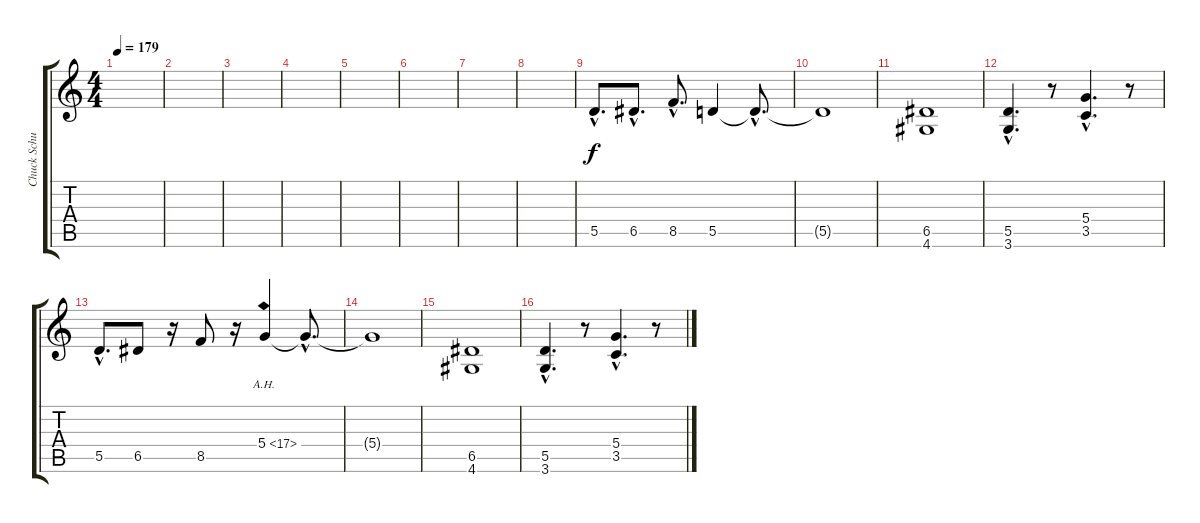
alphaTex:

\track ("Chuck Schuldiner" "Chuck Schu") {instrument overdrivenguitar}
\staff {score tabs}
\tuning (E4 B3 G3 D3 A2 E2) {hide}
\ts (4 4)
\tempo 179
\clef g2
\ks c
|
|
|
|
|
|
|
|
5.5{hac}.8{d} 6.5{hac}.8{d} 8.5{hac}.8{d} 5.5.4 5.5{hac t}.8{d} |
5.5{t}.1 |
(6.5 4.6).1 |
(5.5{hac} 3.6{hac}).4{d} r.8 (5.4{hac} 3.5{hac}).4{d} r.8 |
5.5{hac}.8{d} 6.5.8 r.16 8.5.8 r.16 5.4{ah 12}.4 5.4{hac t}.8{d} |
5.4{t}.1 |
(6.5 4.6).1 |
(5.5{hac} 3.6{hac}).4{d} r.8 (5.4{hac} 3.5{hac}).4{d} r.8
